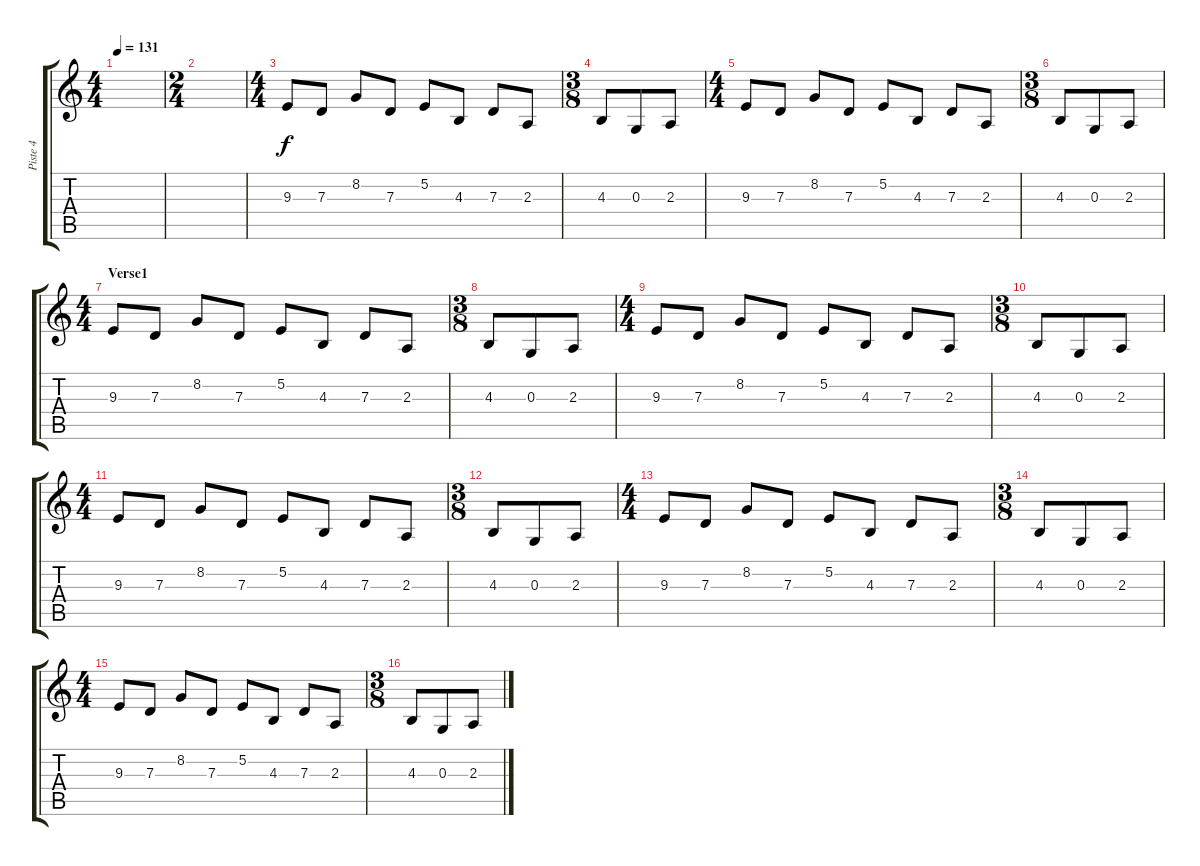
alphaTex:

\track ("Piste 4" "Piste 4") {instrument lead1square}
\staff {score tabs}
\tuning (E4 B3 G3 D3 A2 E2) {hide}
\ts (4 4)
\tempo 131
\clef g2
\ks c
|
\ts (2 4)
|
\ts (4 4)
9.3.8 7.3.8 8.2.8 7.3.8 5.2.8 4.3.8 7.3.8 2.3.8 |
\ts (3 8)
4.3.8 0.3.8 2.3.8 |
\ts (4 4)
9.3.8 7.3.8 8.2.8 7.3.8 5.2.8 4.3.8 7.3.8 2.3.8 |
\ts (3 8)
4.3.8 0.3.8 2.3.8 |
\ts (4 4)
\section ("" "Verse1")
9.3.8 7.3.8 8.2.8 7.3.8 5.2.8 4.3.8 7.3.8 2.3.8 |
\ts (3 8)
4.3.8 0.3.8 2.3.8 |
\ts (4 4)
9.3.8 7.3.8 8.2.8 7.3.8 5.2.8 4.3.8 7.3.8 2.3.8 |
\ts (3 8)
4.3.8 0.3.8 2.3.8 |
\ts (4 4)
9.3.8 7.3.8 8.2.8 7.3.8 5.2.8 4.3.8 7.3.8 2.3.8 |
\ts (3 8)
4.3.8 0.3.8 2.3.8 |
\ts (4 4)
9.3.8 7.3.8 8.2.8 7.3.8 5.2.8 4.3.8 7.3.8 2.3.8 |
\ts (3 8)
4.3.8 0.3.8 2.3.8 |
\ts (4 4)
9.3.8 7.3.8 8.2.8 7.3.8 5.2.8 4.3.8 7.3.8 2.3.8 |
\ts (3 8)
4.3.8 0.3.8 2.3.8
